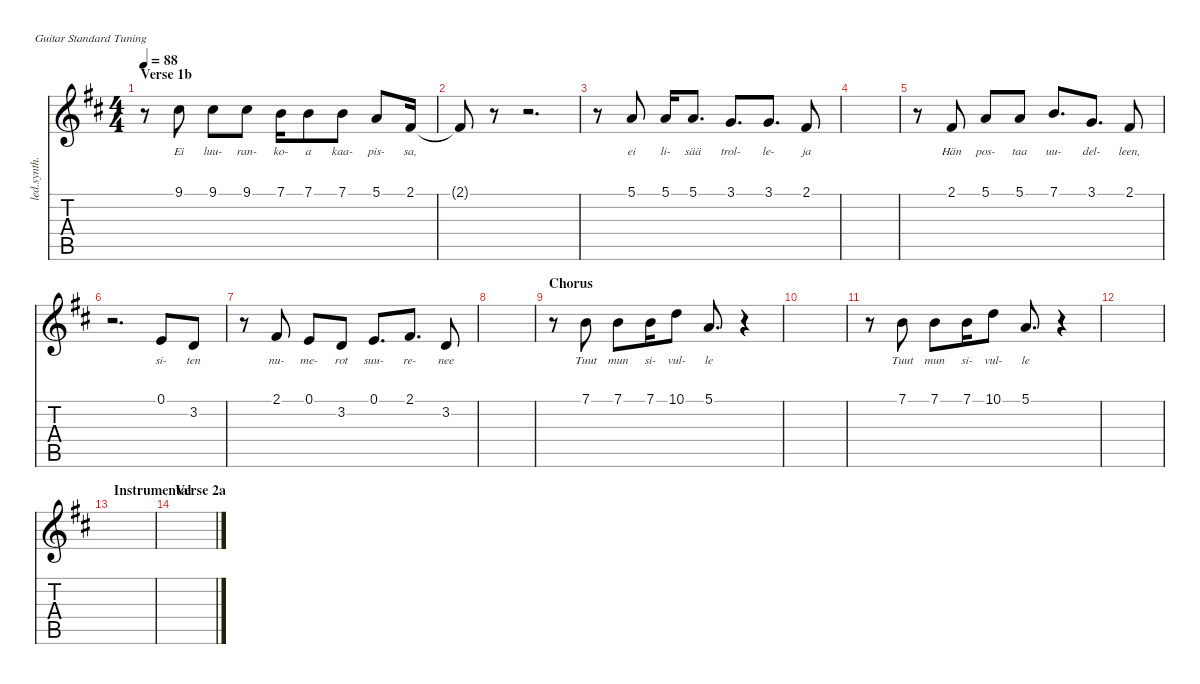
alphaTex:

\defaultSystemsLayout 4
\hideDynamics
\bracketExtendMode nobrackets
\otherSystemsTrackNameOrientation horizontal
\track ("Background Vocal" "led.synth.") {instrument lead5charang}
\staff {score tabs}
\tuning (E4 B3 G3 D3 A2 E2)
\ts (4 4)
\section ("" "Verse 1b")
\tempo 88
\clef g2
\ks d
r.8{dy mf} 9.1{acc #}.8{lyrics (0 "Ei") lyrics (1 "") lyrics (2 "") lyrics (3 "") lyrics (4 "")} 9.1{acc #}.8{lyrics (0 "luu-") lyrics (1 "") lyrics (2 "") lyrics (3 "") lyrics (4 "")} 9.1{acc #}.8{lyrics (0 "ran-") lyrics (1 "") lyrics (2 "") lyrics (3 "") lyrics (4 "")} 7.1{acc forcenatural}.16{lyrics (0 "ko-") lyrics (1 "") lyrics (2 "") lyrics (3 "") lyrics (4 "")} 7.1{acc forcenatural}.8{lyrics (0 "a") lyrics (1 "") lyrics (2 "") lyrics (3 "") lyrics (4 "")} 7.1{acc forcenatural}.8{lyrics (0 "kaa-") lyrics (1 "") lyrics (2 "") lyrics (3 "") lyrics (4 "")} 5.1{acc forcenatural}.8{lyrics (0 "pis-") lyrics (1 "") lyrics (2 "") lyrics (3 "") lyrics (4 "")} 2.1{acc #}.16{lyrics (0 "sa,") lyrics (1 "") lyrics (2 "") lyrics (3 "") lyrics (4 "")} |
2.1{t acc #}.8 r.8 r.2{d} |
r.8 5.1{acc forcenatural}.8{lyrics (0 "ei") lyrics (1 "") lyrics (2 "") lyrics (3 "") lyrics (4 "")} 5.1{acc forcenatural}.16{lyrics (0 "li-") lyrics (1 "") lyrics (2 "") lyrics (3 "") lyrics (4 "")} 5.1{acc forcenatural}.8{d lyrics (0 "sää") lyrics (1 "") lyrics (2 "") lyrics (3 "") lyrics (4 "")} 3.1{acc forcenatural}.8{d lyrics (0 "trol-") lyrics (1 "") lyrics (2 "") lyrics (3 "") lyrics (4 "")} 3.1{acc forcenatural}.8{d lyrics (0 "le-") lyrics (1 "") lyrics (2 "") lyrics (3 "") lyrics (4 "")} 2.1{acc #}.8{lyrics (0 "ja") lyrics (1 "") lyrics (2 "") lyrics (3 "") lyrics (4 "")} |
|
r.8 2.1{acc #}.8{lyrics (0 "Hän") lyrics (1 "") lyrics (2 "") lyrics (3 "") lyrics (4 "")} 5.1{acc forcenatural}.8{lyrics (0 "pos-") lyrics (1 "") lyrics (2 "") lyrics (3 "") lyrics (4 "")} 5.1{acc forcenatural}.8{lyrics (0 "taa") lyrics (1 "") lyrics (2 "") lyrics (3 "") lyrics (4 "")} 7.1{acc forcenatural}.8{d lyrics (0 "uu-") lyrics (1 "") lyrics (2 "") lyrics (3 "") lyrics (4 "")} 3.1{acc forcenatural}.8{d lyrics (0 "del-") lyrics (1 "") lyrics (2 "") lyrics (3 "") lyrics (4 "")} 2.1{acc #}.8{lyrics (0 "leen,") lyrics (1 "") lyrics (2 "") lyrics (3 "") lyrics (4 "")} |
r.2{d} 0.1{acc forcenatural}.8{lyrics (0 "si-") lyrics (1 "") lyrics (2 "") lyrics (3 "") lyrics (4 "")} 3.2{acc forcenatural}.8{lyrics (0 "ten") lyrics (1 "") lyrics (2 "") lyrics (3 "") lyrics (4 "")} |
r.8 2.1{acc #}.8{lyrics (0 "nu-") lyrics (1 "") lyrics (2 "") lyrics (3 "") lyrics (4 "")} 0.1{acc forcenatural}.8{lyrics (0 "me-") lyrics (1 "") lyrics (2 "") lyrics (3 "") lyrics (4 "")} 3.2{acc forcenatural}.8{lyrics (0 "rot") lyrics (1 "") lyrics (2 "") lyrics (3 "") lyrics (4 "")} 0.1{acc forcenatural}.8{d lyrics (0 "suu-") lyrics (1 "") lyrics (2 "") lyrics (3 "") lyrics (4 "")} 2.1{acc #}.8{d lyrics (0 "re-") lyrics (1 "") lyrics (2 "") lyrics (3 "") lyrics (4 "")} 3.2{acc forcenatural}.8{lyrics (0 "nee") lyrics (1 "") lyrics (2 "") lyrics (3 "") lyrics (4 "")} |
|
\section ("" "Chorus")
r.8 7.1{acc forcenatural}.8{lyrics (0 "Tuut") lyrics (1 "") lyrics (2 "") lyrics (3 "") lyrics (4 "")} 7.1{acc forcenatural}.8{lyrics (0 "mun") lyrics (1 "") lyrics (2 "") lyrics (3 "") lyrics (4 "")} 7.1{acc forcenatural}.16{lyrics (0 "si-") lyrics (1 "") lyrics (2 "") lyrics (3 "") lyrics (4 "")} 10.1{acc forcenatural}.8{lyrics (0 "vul-") lyrics (1 "") lyrics (2 "") lyrics (3 "") lyrics (4 "")} 5.1{acc forcenatural}.8{d lyrics (0 "le") lyrics (1 "") lyrics (2 "") lyrics (3 "") lyrics (4 "")} r.4 |
|
r.8 7.1{acc forcenatural}.8{lyrics (0 "Tuut") lyrics (1 "") lyrics (2 "") lyrics (3 "") lyrics (4 "")} 7.1{acc forcenatural}.8{lyrics (0 "mun") lyrics (1 "") lyrics (2 "") lyrics (3 "") lyrics (4 "")} 7.1{acc forcenatural}.16{lyrics (0 "si-") lyrics (1 "") lyrics (2 "") lyrics (3 "") lyrics (4 "")} 10.1{acc forcenatural}.8{lyrics (0 "vul-") lyrics (1 "") lyrics (2 "") lyrics (3 "") lyrics (4 "")} 5.1{acc forcenatural}.8{d lyrics (0 "le") lyrics (1 "") lyrics (2 "") lyrics (3 "") lyrics (4 "")} r.4 |
|
\section ("" "Instrumental")
|
\section ("" "Verse 2a")
